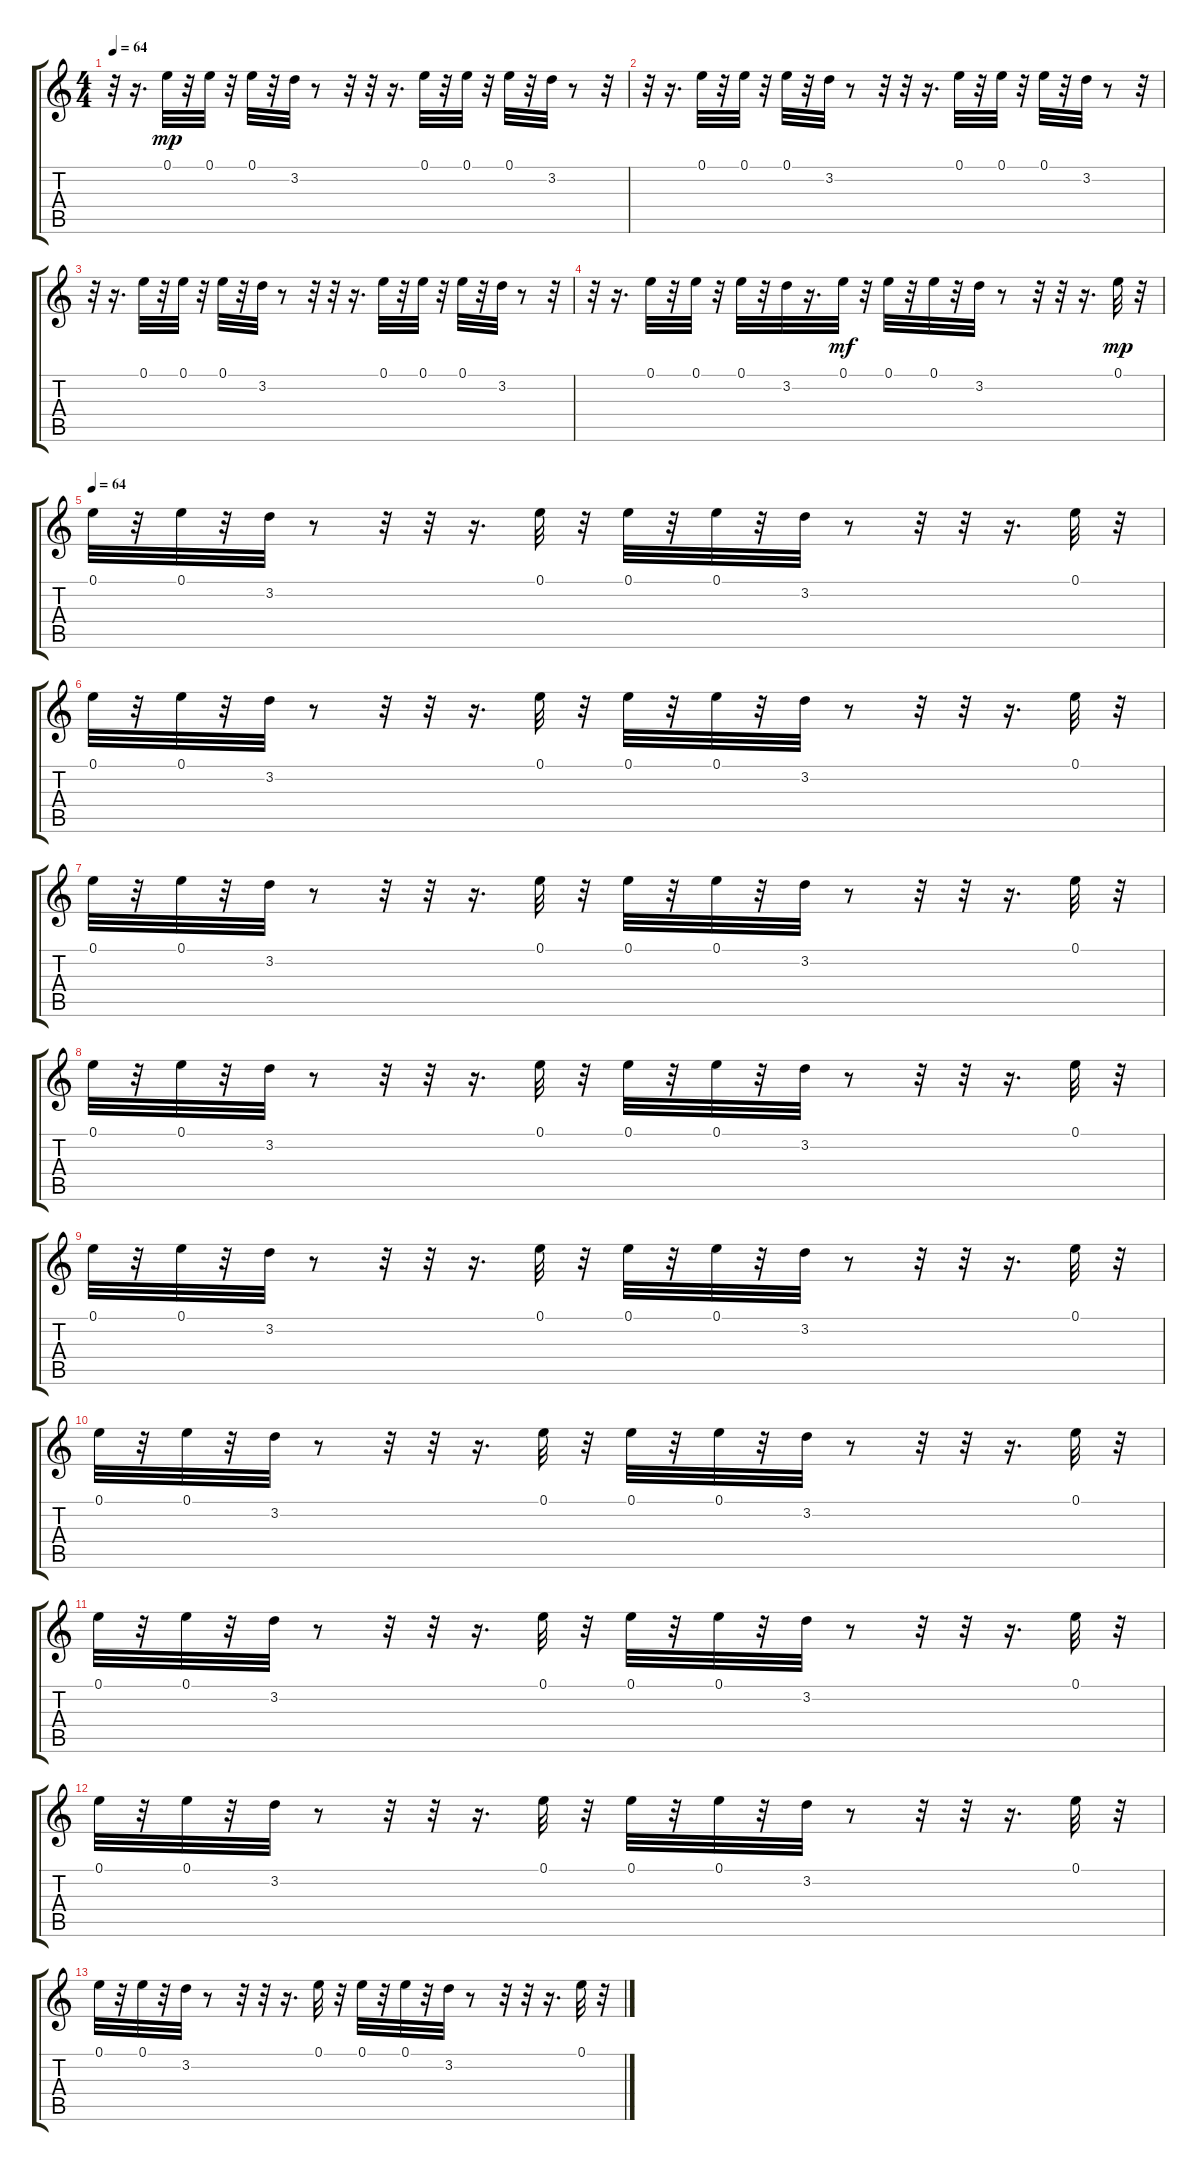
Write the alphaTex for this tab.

\track "" {instrument acousticguitarnylon}
\staff {score tabs}
\tuning (E4 B3 G3 D3 A2 E2) {hide}
\ts (4 4)
\tempo 64
\clef g2
\ks c
r.32{dy mp} r.16{d} 0.1.32 r.32 0.1.32 r.32 0.1.32 r.32 3.2.32 r.8 r.32 r.32 r.16{d} 0.1.32 r.32 0.1.32 r.32 0.1.32 r.32 3.2.32 r.8 r.32 |
r.32 r.16{d} 0.1.32 r.32 0.1.32 r.32 0.1.32 r.32 3.2.32 r.8 r.32 r.32 r.16{d} 0.1.32 r.32 0.1.32 r.32 0.1.32 r.32 3.2.32 r.8 r.32 |
r.32 r.16{d} 0.1.32 r.32 0.1.32 r.32 0.1.32 r.32 3.2.32 r.8 r.32 r.32 r.16{d} 0.1.32 r.32 0.1.32 r.32 0.1.32 r.32 3.2.32 r.8 r.32 |
r.32 r.16{d} 0.1.32 r.32 0.1.32 r.32 0.1.32 r.32 3.2.32 r.16{d} 0.1.32{dy mf} r.32 0.1.32 r.32 0.1.32 r.32 3.2.32 r.8 r.32 r.32 r.16{d} 0.1.32{dy mp} r.32 |
\tempo 64
0.1.32 r.32 0.1.32 r.32 3.2.32 r.8 r.32 r.32 r.16{d} 0.1.32 r.32 0.1.32 r.32 0.1.32 r.32 3.2.32 r.8 r.32 r.32 r.16{d} 0.1.32 r.32 |
0.1.32 r.32 0.1.32 r.32 3.2.32 r.8 r.32 r.32 r.16{d} 0.1.32 r.32 0.1.32 r.32 0.1.32 r.32 3.2.32 r.8 r.32 r.32 r.16{d} 0.1.32 r.32 |
0.1.32 r.32 0.1.32 r.32 3.2.32 r.8 r.32 r.32 r.16{d} 0.1.32 r.32 0.1.32 r.32 0.1.32 r.32 3.2.32 r.8 r.32 r.32 r.16{d} 0.1.32 r.32 |
0.1.32 r.32 0.1.32 r.32 3.2.32 r.8 r.32 r.32 r.16{d} 0.1.32 r.32 0.1.32 r.32 0.1.32 r.32 3.2.32 r.8 r.32 r.32 r.16{d} 0.1.32 r.32 |
0.1.32 r.32 0.1.32 r.32 3.2.32 r.8 r.32 r.32 r.16{d} 0.1.32 r.32 0.1.32 r.32 0.1.32 r.32 3.2.32 r.8 r.32 r.32 r.16{d} 0.1.32 r.32 |
0.1.32 r.32 0.1.32 r.32 3.2.32 r.8 r.32 r.32 r.16{d} 0.1.32 r.32 0.1.32 r.32 0.1.32 r.32 3.2.32 r.8 r.32 r.32 r.16{d} 0.1.32 r.32 |
0.1.32 r.32 0.1.32 r.32 3.2.32 r.8 r.32 r.32 r.16{d} 0.1.32 r.32 0.1.32 r.32 0.1.32 r.32 3.2.32 r.8 r.32 r.32 r.16{d} 0.1.32 r.32 |
0.1.32 r.32 0.1.32 r.32 3.2.32 r.8 r.32 r.32 r.16{d} 0.1.32 r.32 0.1.32 r.32 0.1.32 r.32 3.2.32 r.8 r.32 r.32 r.16{d} 0.1.32 r.32 |
0.1.32 r.32 0.1.32 r.32 3.2.32 r.8 r.32 r.32 r.16{d} 0.1.32 r.32 0.1.32 r.32 0.1.32 r.32 3.2.32 r.8 r.32 r.32 r.16{d} 0.1.32 r.32
